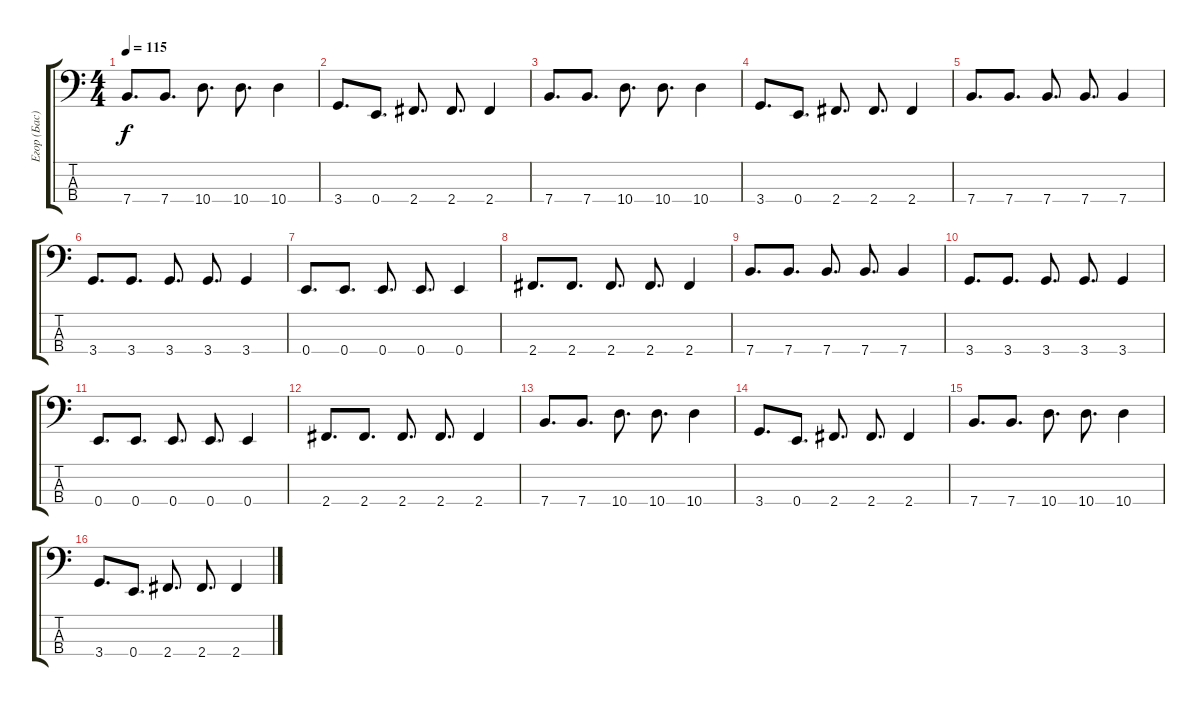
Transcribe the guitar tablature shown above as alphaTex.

\track ("Егор (Бас)" "Егор (Бас)") {instrument acousticbass}
\staff {score tabs}
\tuning (G2 D2 A1 E1) {hide}
\ts (4 4)
\tempo 115
\clef f4
\ks c
7.4.8{d dy f} 7.4.8{d} 10.4.8{d} 10.4.8{d} 10.4.4 |
3.4.8{d} 0.4.8{d} 2.4.8{d} 2.4.8{d} 2.4.4 |
7.4.8{d} 7.4.8{d} 10.4.8{d} 10.4.8{d} 10.4.4 |
3.4.8{d} 0.4.8{d} 2.4.8{d} 2.4.8{d} 2.4.4 |
7.4.8{d} 7.4.8{d} 7.4.8{d} 7.4.8{d} 7.4.4 |
3.4.8{d} 3.4.8{d} 3.4.8{d} 3.4.8{d} 3.4.4 |
0.4.8{d} 0.4.8{d} 0.4.8{d} 0.4.8{d} 0.4.4 |
2.4.8{d} 2.4.8{d} 2.4.8{d} 2.4.8{d} 2.4.4 |
7.4.8{d} 7.4.8{d} 7.4.8{d} 7.4.8{d} 7.4.4 |
3.4.8{d} 3.4.8{d} 3.4.8{d} 3.4.8{d} 3.4.4 |
0.4.8{d} 0.4.8{d} 0.4.8{d} 0.4.8{d} 0.4.4 |
2.4.8{d} 2.4.8{d} 2.4.8{d} 2.4.8{d} 2.4.4 |
7.4.8{d} 7.4.8{d} 10.4.8{d} 10.4.8{d} 10.4.4 |
3.4.8{d} 0.4.8{d} 2.4.8{d} 2.4.8{d} 2.4.4 |
7.4.8{d} 7.4.8{d} 10.4.8{d} 10.4.8{d} 10.4.4 |
3.4.8{d} 0.4.8{d} 2.4.8{d} 2.4.8{d} 2.4.4
